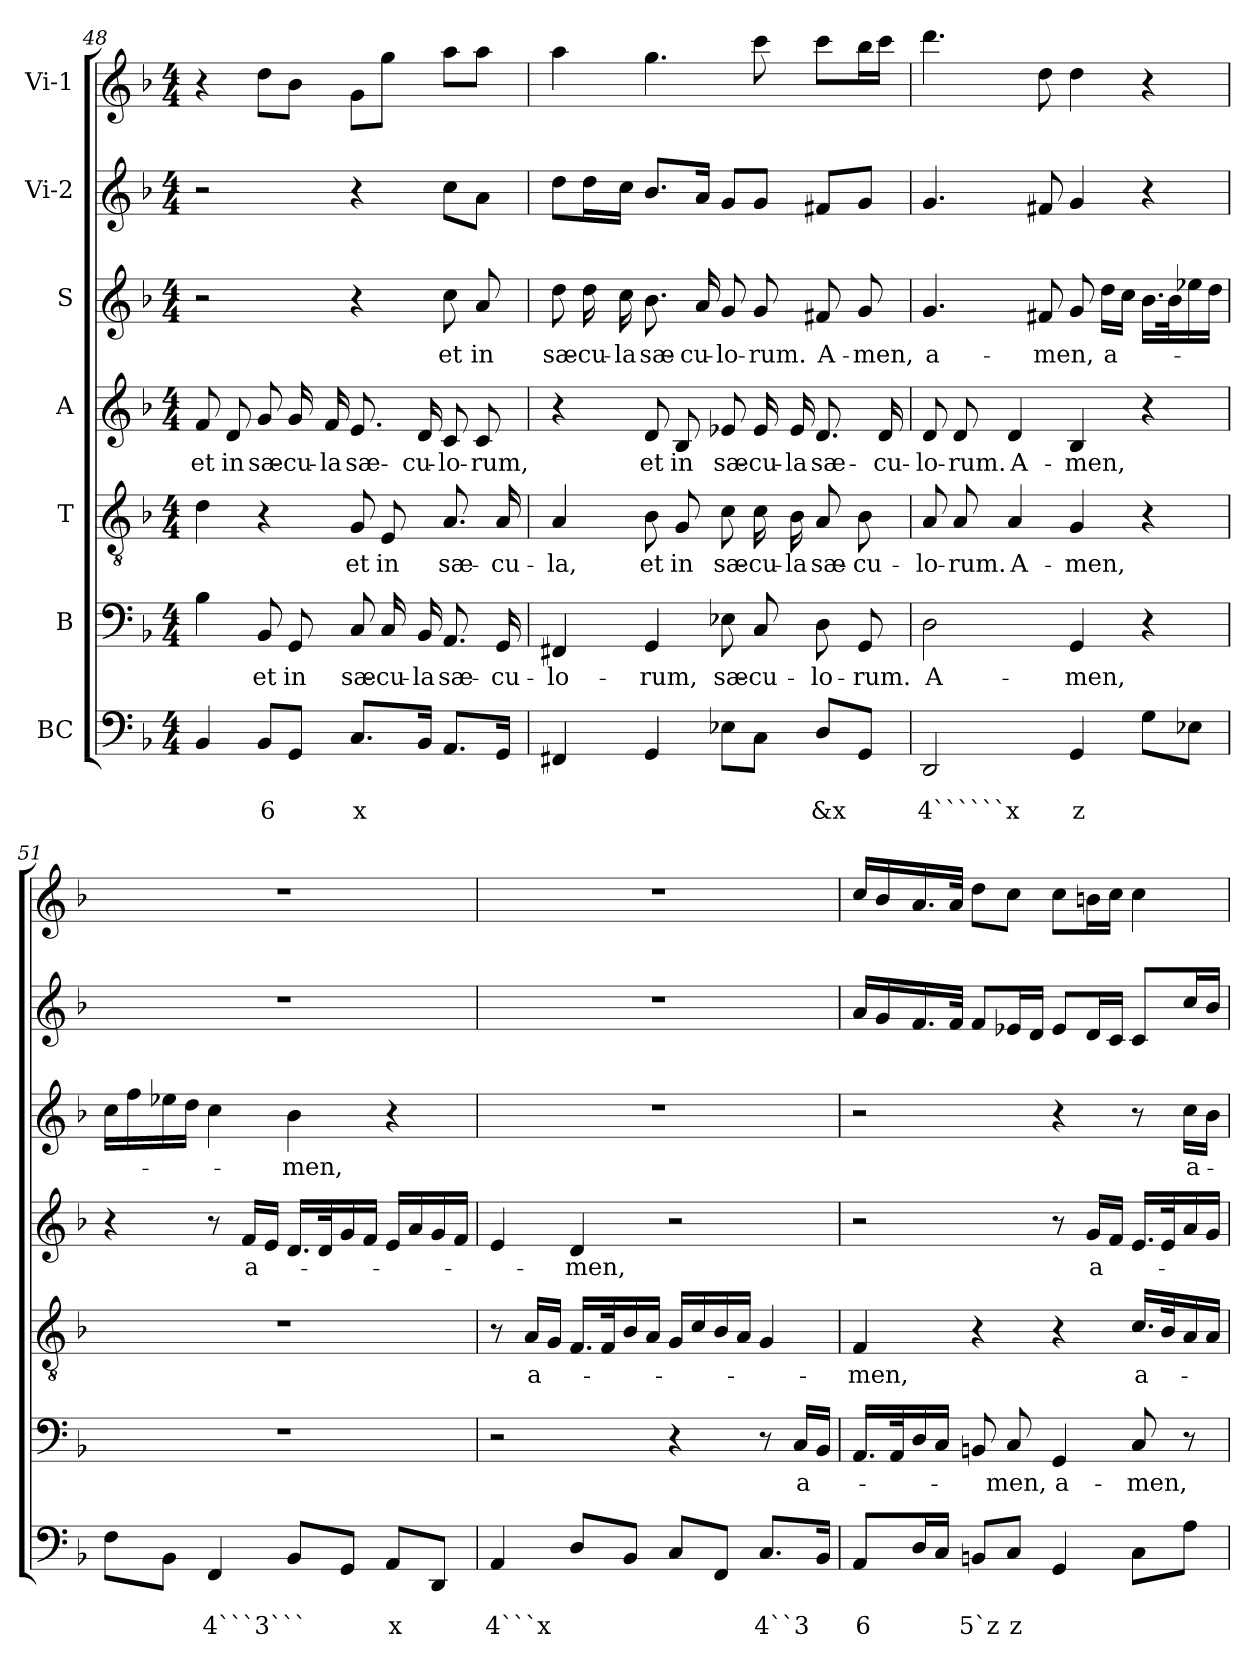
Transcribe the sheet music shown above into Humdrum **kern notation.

**kern	**text	**text	**kern	**text	**kern	**text	**kern	**text	**kern	**text	**kern	**kern
*part7	*part7	*part7	*part6	*part6	*part5	*part5	*part4	*part4	*part3	*part3	*part2	*part1
*staff7	*staff7	*staff7	*staff6	*staff6	*staff5	*staff5	*staff4	*staff4	*staff3	*staff3	*staff2	*staff1
*I"BC	*	*	*I"B	*	*I"T	*	*I"A	*	*I"S	*	*I"Vi-2	*I"Vi-1
*clefF4	*	*	*clefF4	*	*clefGv2	*	*clefG2	*	*clefG2	*	*clefG2	*clefG2
*k[b-]	*	*	*k[b-]	*	*k[b-]	*	*k[b-]	*	*k[b-]	*	*k[b-]	*k[b-]
*F:	*	*	*F:	*	*F:	*	*F:	*	*F:	*	*F:	*F:
*M4/4	*	*	*M4/4	*	*M4/4	*	*M4/4	*	*M4/4	*	*M4/4	*M4/4
=48	=48	=48	=48	=48	=48	=48	=48	=48	=48	=48	=48	=48
!	!	!	!	!	!	!	!	!LO:LY:b	!	!	!	!
4BB-/	.	.	4B-\	.	4d\	.	8f/	et	2r	.	2r	4r
!	!	!	!	!	!	!	!	!LO:LY:b	!	!	!	!
.	.	.	.	.	.	.	8d/	in	.	.	.	.
!	!	!LO:LY:b	!	!LO:LY:b	!	!	!	!LO:LY:b	!	!	!	!
8BB-/L	.	6	8BB-/	et	4rA	.	8g/	sæ-	.	.	.	8dd\L
!	!	!	!	!LO:LY:b	!	!	!	!LO:LY:b	!	!	!	!
8GG/J	.	.	8GG/	in	.	.	16g/	-cu-	.	.	.	8b-\J
!	!	!	!	!	!	!	!	!LO:LY:b	!	!	!	!
.	.	.	.	.	.	.	16f/	-la	.	.	.	.
!	!	!LO:LY:b	!	!LO:LY:b	!	!LO:LY:b	!	!LO:LY:b	!	!	!	!
8.C/L	.	x	8C/	sæ-	8G/	et	8.e/	sæ-	4r	.	4r	8g\L
!	!	!	!	!LO:LY:b	!	!LO:LY:b	!	!	!	!	!	!
.	.	.	16C/	-cu-	8E/	in	.	.	.	.	.	8gg\J
!	!	!	!	!LO:LY:b	!	!	!	!LO:LY:b	!	!	!	!
16BB-/Jk	.	.	16BB-/	-la	.	.	16d/	-cu-	.	.	.	.
!	!	!	!	!LO:LY:b	!	!LO:LY:b	!	!LO:LY:b	!	!LO:LY:b	!	!
8.AA/L	.	.	8.AA/	sæ-	8.A/	sæ-	8c/	-lo-	8cc\	et	8cc\L	8aa\L
!	!	!	!	!	!	!	!	!LO:LY:b	!	!LO:LY:b	!	!
.	.	.	.	.	.	.	8c/	-rum,	8a/	in	8a\J	8aa\J
!	!	!	!	!LO:LY:b	!	!LO:LY:b	!	!	!	!	!	!
16GG/Jk	.	.	16GG/	-cu-	16A/	-cu-	.	.	.	.	.	.
=49	=49	=49	=49	=49	=49	=49	=49	=49	=49	=49	=49	=49
!	!	!	!	!LO:LY:b	!	!LO:LY:b	!	!	!	!LO:LY:b	!	!
4FF#X/	.	.	4FF#X/	-lo-	4A/	-la,	4r	.	8dd\	sæ-	8dd\L	4aa\
!	!	!	!	!	!	!	!	!	!	!LO:LY:b	!	!
.	.	.	.	.	.	.	.	.	16dd\	-cu-	16dd\L	.
!	!	!	!	!	!	!	!	!	!	!LO:LY:b	!	!
.	.	.	.	.	.	.	.	.	16cc\	-la	16cc\JJ	.
!	!	!	!	!LO:LY:b	!	!LO:LY:b	!	!LO:LY:b	!	!LO:LY:b	!	!
4GG/	.	.	4GG/	-rum,	8B-\	et	8d/	et	8.b-\	sæ-	8.b-/L	4.gg\
!	!	!	!	!	!	!LO:LY:b	!	!LO:LY:b	!	!	!	!
.	.	.	.	.	8G/	in	8B-/	in	.	.	.	.
!	!	!	!	!	!	!	!	!	!	!LO:LY:b	!	!
.	.	.	.	.	.	.	.	.	16a/	-cu-	16a/Jk	.
!	!	!	!	!LO:LY:b	!	!LO:LY:b	!	!LO:LY:b	!	!LO:LY:b	!	!
8E-X\L	.	.	8E-X\	sæ-	8c\	sæ-	8e-X/	sæ-	8g/	-lo-	8g/L	.
!	!	!	!	!LO:LY:b	!	!LO:LY:b	!	!LO:LY:b	!	!LO:LY:b	!	!
8C\J	.	.	8C/	-cu-	16c\	-cu-	16e-/	-cu-	8g/	-rum.	8g/J	8ccc\
!	!	!	!	!	!	!LO:LY:b	!	!LO:LY:b	!	!	!	!
.	.	.	.	.	16B-\	-la	16e-/	-la	.	.	.	.
!	!	!LO:LY:b	!	!LO:LY:b	!	!LO:LY:b	!	!LO:LY:b	!	!LO:LY:b	!	!
8D/L	.	&x	8D\	-lo-	8A/	sæ-	8.d/	sæ-	8f#X/	A-	8f#X/L	8ccc\L
!	!	!	!	!LO:LY:b	!	!LO:LY:b	!	!	!	!LO:LY:b	!	!
8GG/J	.	.	8GG/	-rum.	8B-\	-cu-	.	.	8g/	-men,	8g/J	16bb-\L
!	!	!	!	!	!	!	!	!LO:LY:b	!	!	!	!
.	.	.	.	.	.	.	16d/	-cu-	.	.	.	16ccc\JJ
!!LO:PB:g=z
=50	=50	=50	=50	=50	=50	=50	=50	=50	=50	=50	=50	=50
!	!	!LO:LY:b	!	!LO:LY:b	!	!LO:LY:b	!	!LO:LY:b	!	!LO:LY:b	!	!
2DD/	.	4``````x	2D\	A-	8A/	-lo-	8d/	-lo-	4.g/	a-	4.g/	4.ddd\
!	!	!	!	!	!	!LO:LY:b	!	!LO:LY:b	!	!	!	!
.	.	.	.	.	8A/	-rum.	8d/	-rum.	.	.	.	.
!	!	!	!	!	!	!LO:LY:b	!	!LO:LY:b	!	!	!	!
.	.	.	.	.	4A/	A-	4d/	A-	.	.	.	.
!	!	!	!	!	!	!	!	!	!	!LO:LY:b	!	!
.	.	.	.	.	.	.	.	.	8f#X/	-men,	8f#X/	8dd\
!	!	!LO:LY:b	!	!LO:LY:b	!	!LO:LY:b	!	!LO:LY:b	!	!	!	!
4GG/	.	z	4GG/	-men,	4G/	-men,	4B-/	-men,	8g/	.	4g/	4dd\
!	!	!	!	!	!	!	!	!	!	!LO:LY:b	!	!
.	.	.	.	.	.	.	.	.	16dd\LL	a-	.	.
.	.	.	.	.	.	.	.	.	16cc\JJ	.	.	.
8G\L	.	.	4r	.	4r	.	4r	.	16.b-\LL	.	4r	4r
.	.	.	.	.	.	.	.	.	32b-\k	.	.	.
8E-X\J	.	.	.	.	.	.	.	.	16ee-X\	.	.	.
.	.	.	.	.	.	.	.	.	16dd\JJ	.	.	.
=51	=51	=51	=51	=51	=51	=51	=51	=51	=51	=51	=51	=51
8F\L	.	.	1r	.	1r	.	4r	.	16cc\LL	.	1r	1r
.	.	.	.	.	.	.	.	.	16ff\	.	.	.
8BB-\J	.	.	.	.	.	.	.	.	16ee-X\	.	.	.
.	.	.	.	.	.	.	.	.	16dd\JJ	.	.	.
!	!	!LO:LY:b	!	!	!	!	!	!	!	!	!	!
4FF/	.	4```3```	.	.	.	.	8r	.	4cc\	.	.	.
!	!	!	!	!	!	!	!	!LO:LY:b	!	!	!	!
.	.	.	.	.	.	.	16f/LL	a-	.	.	.	.
.	.	.	.	.	.	.	16e/JJ	.	.	.	.	.
!	!	!	!	!	!	!	!	!	!	!LO:LY:b	!	!
8BB-/L	.	.	.	.	.	.	16.d/LL	.	4b-\	-men,	.	.
.	.	.	.	.	.	.	32d/k	.	.	.	.	.
8GG/J	.	.	.	.	.	.	16g/	.	.	.	.	.
.	.	.	.	.	.	.	16f/JJ	.	.	.	.	.
!	!	!LO:LY:b	!	!	!	!	!	!	!	!	!	!
8AA/L	.	x	.	.	.	.	16e/LL	.	4r	.	.	.
.	.	.	.	.	.	.	16a/	.	.	.	.	.
8DD/J	.	.	.	.	.	.	16g/	.	.	.	.	.
.	.	.	.	.	.	.	16f/JJ	.	.	.	.	.
=52	=52	=52	=52	=52	=52	=52	=52	=52	=52	=52	=52	=52
!	!	!LO:LY:b	!	!	!	!	!	!	!	!	!	!
4AA/	.	4```x	2r	.	8r	.	4e/	.	1r	.	1r	1r
!	!	!	!	!	!	!LO:LY:b	!	!	!	!	!	!
.	.	.	.	.	16A/LL	a-	.	.	.	.	.	.
.	.	.	.	.	16G/JJ	.	.	.	.	.	.	.
!	!	!	!	!	!	!	!	!LO:LY:b	!	!	!	!
8D/L	.	.	.	.	16.F/LL	.	4d/	-men,	.	.	.	.
.	.	.	.	.	32F/k	.	.	.	.	.	.	.
8BB-/J	.	.	.	.	16B-/	.	.	.	.	.	.	.
.	.	.	.	.	16A/JJ	.	.	.	.	.	.	.
8C/L	.	.	4r	.	16G/LL	.	2r	.	.	.	.	.
.	.	.	.	.	16c/	.	.	.	.	.	.	.
8FF/J	.	.	.	.	16B-/	.	.	.	.	.	.	.
.	.	.	.	.	16A/JJ	.	.	.	.	.	.	.
!	!	!LO:LY:b	!	!	!	!	!	!	!	!	!	!
8.C/L	.	4``3	8r	.	4G/	.	.	.	.	.	.	.
!	!	!	!	!LO:LY:b	!	!	!	!	!	!	!	!
.	.	.	16C/LL	a-	.	.	.	.	.	.	.	.
16BB-/Jk	.	.	16BB-/JJ	.	.	.	.	.	.	.	.	.
=53	=53	=53	=53	=53	=53	=53	=53	=53	=53	=53	=53	=53
!	!	!LO:LY:b	!	!	!	!LO:LY:b	!	!	!	!	!	!
8AA/L	.	6	16.AA/LL	.	4F/	-men,	2r	.	2r	.	16a/LL	16cc/LL
.	.	.	.	.	.	.	.	.	.	.	16g/	16b-/
.	.	.	32AA/k	.	.	.	.	.	.	.	.	.
16D/L	.	.	16D/	.	.	.	.	.	.	.	16.f/	16.a/
16C/JJ	.	.	16C/JJ	.	.	.	.	.	.	.	.	.
.	.	.	.	.	.	.	.	.	.	.	32f/JJk	32a/JJk
!	!	!LO:LY:b	!	!	!	!	!	!	!	!	!	!
8BBn/L	.	5`z	8BBn/	.	4r	.	.	.	.	.	8f/L	8dd\L
!	!	!LO:LY:b	!	!LO:LY:b	!	!	!	!	!	!	!	!
8C/J	.	z	8C/	-men,	.	.	.	.	.	.	16e-X/L	8cc\J
.	.	.	.	.	.	.	.	.	.	.	16d/JJ	.
!	!	!	!	!LO:LY:b	!	!	!	!	!	!	!	!
4GG/	.	.	4GG/	a-	4r	.	8r	.	4r	.	8e-/L	8cc\L
!	!	!	!	!	!	!	!	!LO:LY:b	!	!	!	!
.	.	.	.	.	.	.	16g/LL	a-	.	.	16d/L	16bn\L
.	.	.	.	.	.	.	16f/JJ	.	.	.	16c/JJ	16cc\JJ
!	!	!	!	!LO:LY:b	!	!LO:LY:b	!	!	!	!	!	!
8C\L	.	.	8C/	-men,	16.c/LL	a-	16.e/LL	.	8r	.	8c/L	4cc\
.	.	.	.	.	32B-/k	.	32e/k	.	.	.	.	.
!	!	!	!	!	!	!	!	!	!	!LO:LY:b	!	!
8A\J	.	.	8r	.	16A/	.	16a/	.	16cc\LL	a-	16cc/L	.
.	.	.	.	.	16A/JJ	.	16g/JJ	.	16b-\JJ	.	16b-/JJ	.
=	=	=	=	=	=	=	=	=	=	=	=	=
*-	*-	*-	*-	*-	*-	*-	*-	*-	*-	*-	*-	*-
